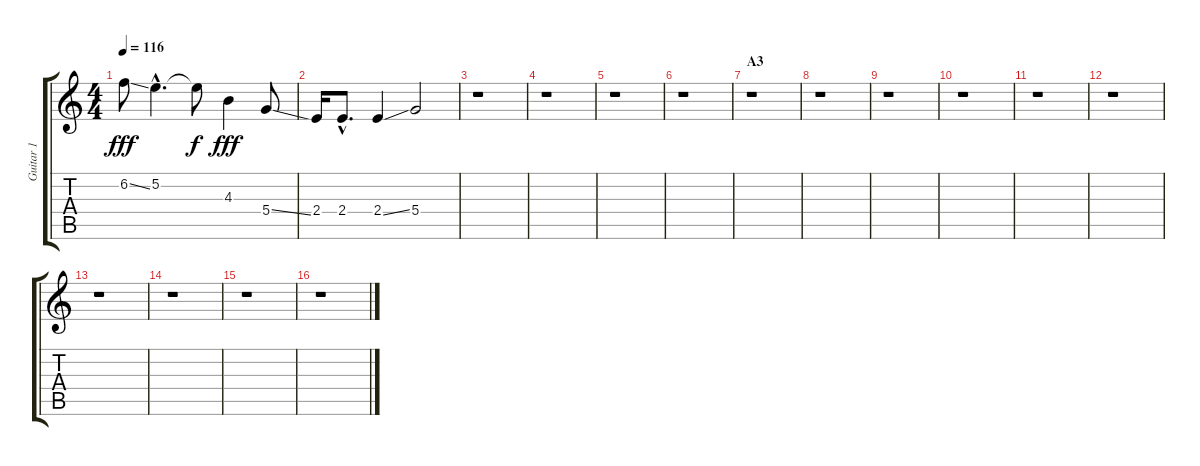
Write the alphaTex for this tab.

\track ("Guitar 1" "Guitar 1") {instrument distortionguitar}
\staff {score tabs}
\tuning (E4 B3 G3 D3 A2 E2) {hide}
\ts (4 4)
\tempo 116
\clef g2
\ks c
6.2{ss}.8{dy fff} 5.2{hac}.4{d} 5.2{t}.8{dy f} 4.3.4{dy fff} 5.4{ss}.8 |
2.4.16 2.4{hac}.8{d} 2.4{ss}.4 5.4.2 |
r.1 |
r.1 |
r.1 |
r.1 |
\section ("" "A3")
r.1 |
r.1 |
r.1 |
r.1 |
r.1 |
r.1 |
r.1 |
r.1 |
r.1 |
r.1
